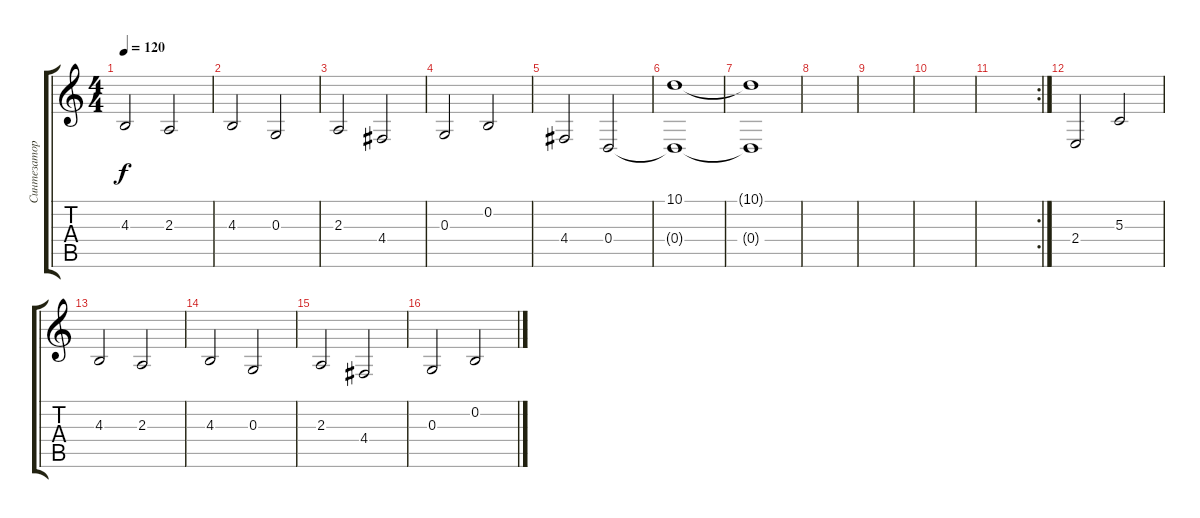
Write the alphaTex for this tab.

\track ("Синтезатор - хор" "Синтезатор") {instrument choiraahs}
\staff {score tabs}
\tuning (E4 B3 G3 D3 A2 E2) {hide}
\ts (4 4)
\tempo 120
\clef g2
\ks c
4.3.2{dy f} 2.3.2 |
4.3.2 0.3.2 |
2.3.2 4.4.2 |
0.3.2 0.2.2 |
4.4.2 0.4.2 |
(10.1 0.4{t}).1 |
(10.1{t} 0.4{t}).1 |
|
|
|
\rc 2
|
2.4.2 5.3.2 |
4.3.2 2.3.2 |
4.3.2 0.3.2 |
2.3.2 4.4.2 |
0.3.2 0.2.2
